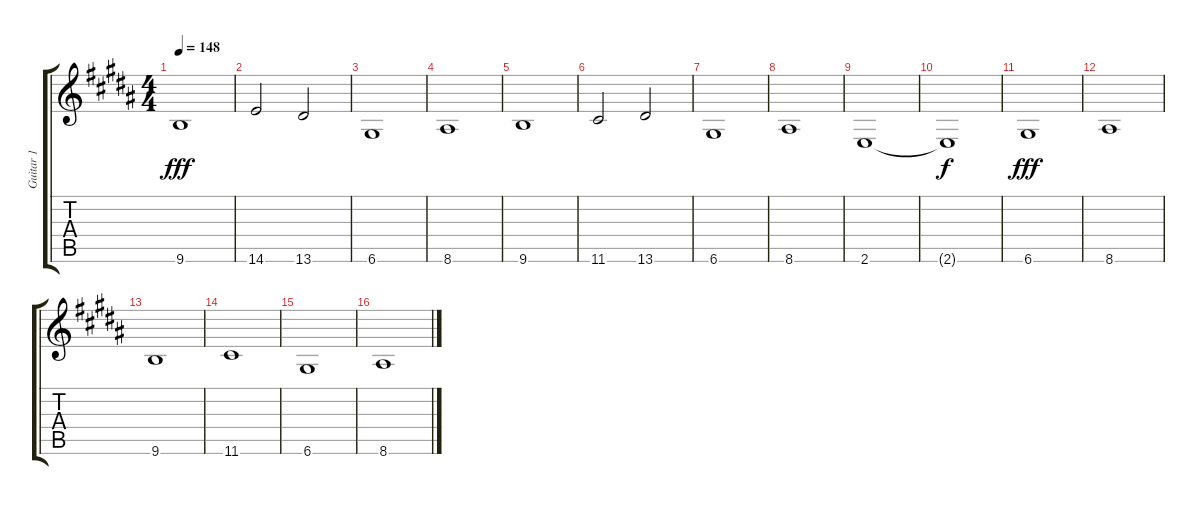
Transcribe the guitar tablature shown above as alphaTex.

\track ("Guitar 1" "Guitar 1") {instrument distortionguitar}
\staff {score tabs}
\tuning (E4 B3 G3 D3 A2 D2) {hide}
\ts (4 4)
\tempo 148
\clef g2
\ks b
9.6.1{dy fff} |
14.6.2 13.6.2 |
6.6.1 |
8.6.1 |
9.6.1 |
11.6.2 13.6.2 |
6.6.1 |
8.6.1 |
2.6.1 |
2.6{t}.1{dy f} |
6.6.1{dy fff} |
8.6.1 |
9.6.1 |
11.6.1 |
6.6.1 |
8.6.1
